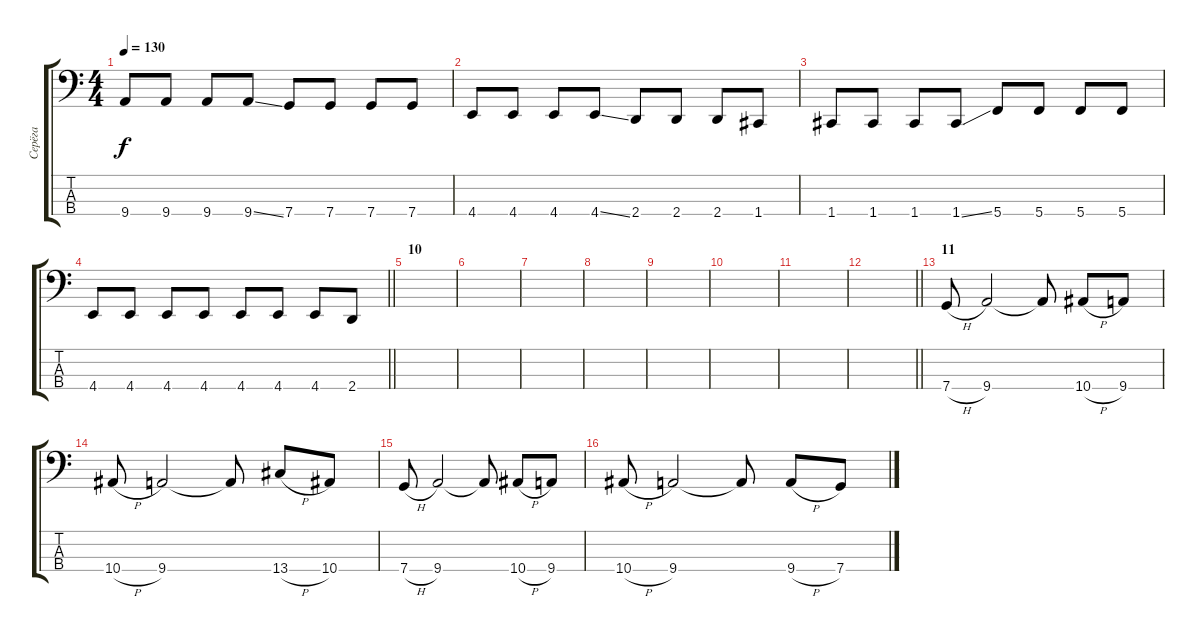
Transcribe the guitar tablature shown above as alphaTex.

\track ("Серёга" "Серёга") {instrument electricbasspick}
\staff {score tabs}
\tuning (F2 C2 G1 C1) {hide}
\ts (4 4)
\tempo 130
\clef f4
\ks c
9.4.8{dy f} 9.4.8 9.4.8 9.4{ss}.8 7.4.8 7.4.8 7.4.8 7.4.8 |
4.4.8 4.4.8 4.4.8 4.4{ss}.8 2.4.8 2.4.8 2.4.8 1.4.8 |
1.4.8 1.4.8 1.4.8 1.4{ss}.8 5.4.8 5.4.8 5.4.8 5.4.8 |
\barLineRight lightlight
4.4.8 4.4.8 4.4.8 4.4.8 4.4.8 4.4.8 4.4.8 2.4.8 |
\section ("" "10")
|
|
|
|
|
|
|
\barLineRight lightlight
|
\section ("" "11")
7.4{h}.8 9.4.2 9.4{t}.8 10.4{h}.8 9.4.8 |
10.4{h}.8 9.4.2 9.4{t}.8 13.4{h}.8 10.4.8 |
7.4{h}.8 9.4.2 9.4{t}.8 10.4{h}.8 9.4.8 |
10.4{h}.8 9.4.2 9.4{t}.8 9.4{h}.8 7.4.8
